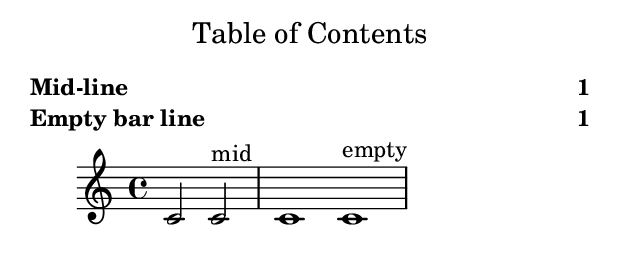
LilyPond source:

\version "2.16.0"

\header {
  texidoc = "Page labels on loose columns are not ignored: this includes both mid-line
unbreakable columns which only contain labels and columns with empty bar lines (and no other
break-aligned grobs)."
}

#(set-default-paper-size "a6")

\book {
  \markuplist \table-of-contents

  \relative c' {
    c2 \tocItem "Mid-line" c^"mid"
    c1
    \bar ""
    \tocItem "Empty bar line"
    c1^"empty"
  }
}
